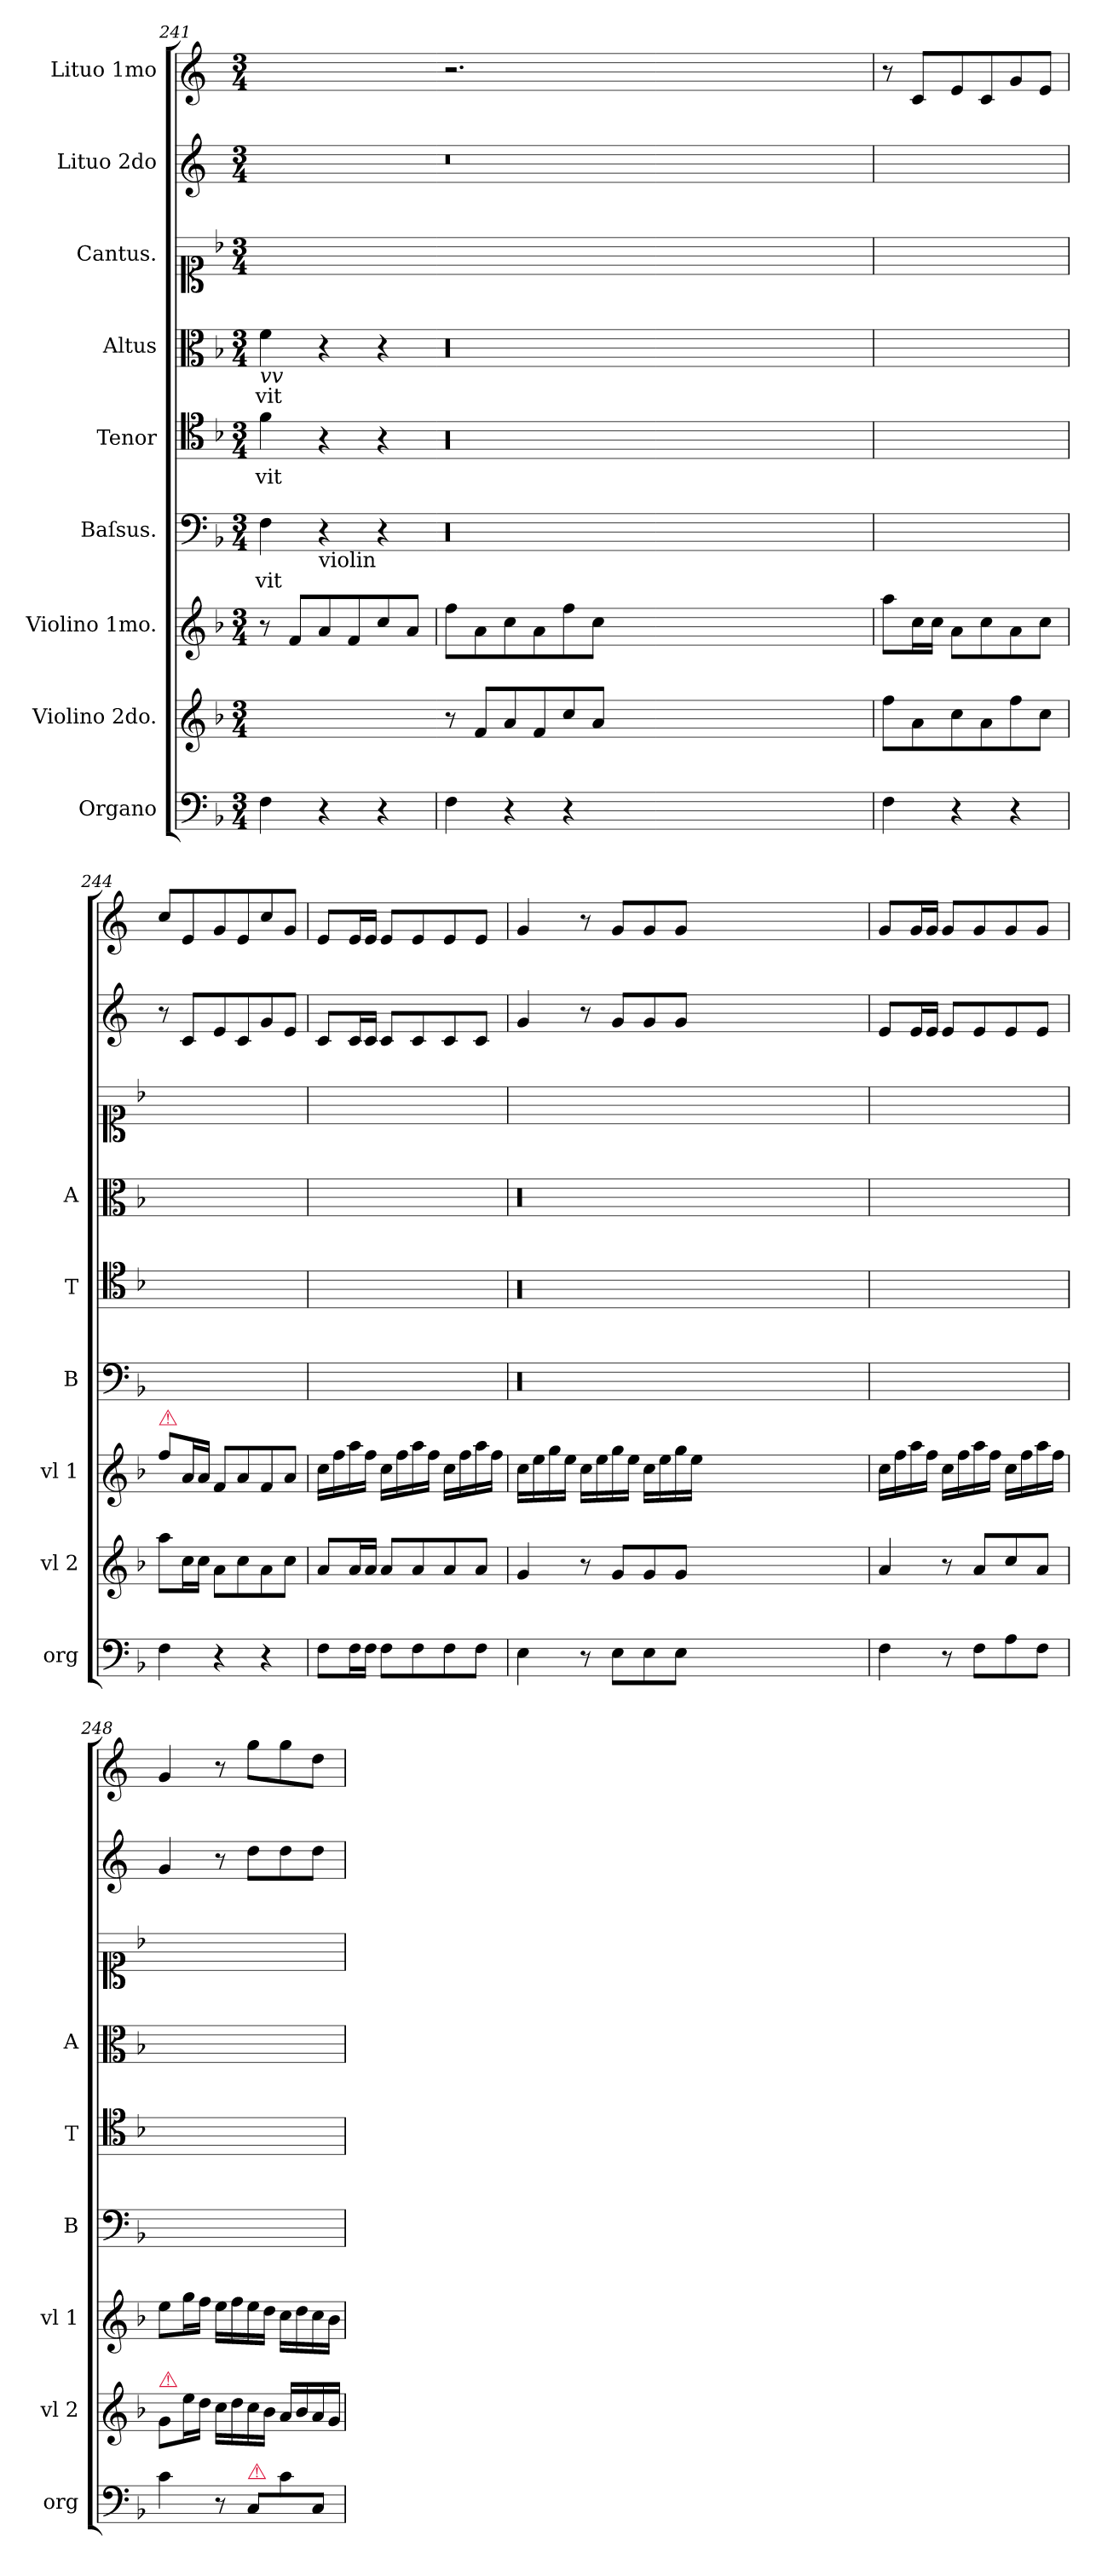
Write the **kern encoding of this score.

**kern	**kern	**kern	**kern	**text	**kern	**text	**kern	**text	**kern	**kern	**kern
*part9	*part8	*part7	*part6	*part6	*part5	*part5	*part4	*part4	*part3	*part2	*part1
*staff9	*staff8	*staff7	*staff6	*staff6	*staff5	*staff5	*staff4	*staff4	*staff3	*staff2	*staff1
*I"Organo	*I"Violino 2do.	*I"Violino 1mo.	*I"Baſsus.	*	*I"Tenor	*	*I"Altus	*	*I"Cantus.	*I"Lituo 2do	*I"Lituo 1mo
*I'org	*I'vl 2	*I'vl 1	*I'B	*	*I'T	*	*I'A	*	*	*	*
*clefF4	*clefG2	*clefG2	*clefF4	*	*clefC4	*	*clefC3	*	*clefC1	*clefG2	*clefG2
*	*	*	*	*	*	*	*	*	*	*ITrd-3c-5	*ITrd-3c-5
*k[b-]	*k[b-]	*k[b-]	*k[b-]	*	*k[b-]	*	*k[b-]	*	*k[b-]	*k[b-]	*k[b-]
*M3/4	*M3/4	*M3/4	*M3/4	*	*M3/4	*	*M3/4	*	*M3/4	*M3/4	*M3/4
=241	=241	=241	=241	=241	=241	=241	=241	=241	=241	=241	=241
!	!	!	!	!	!	!	!LO:TX:b:i:t=vv	!	!	!	!
4F\	2.ryy	8r	4F\	-vit	4f\	-vit	4f\	-vit	2.ryy	2.ryy	2.ryy
.	.	8f/L	.	.	.	.	.	.	.	.	.
!	!	!	!LO:TX:b:t=violin	!	!	!	!	!	!	!	!
4r	.	8a/	4r	.	4r	.	4r	.	.	.	.
.	.	8f/	.	.	.	.	.	.	.	.	.
4r	.	8cc/	4r	.	4r	.	4r	.	.	.	.
.	.	8a/J	.	.	.	.	.	.	.	.	.
=242	=242	=242	=242-	=242	=242-	=242	=242-	=242	=242	=242	=242
!	!	!	!LO:N:vis=00	!	!LO:N:vis=00	!	!LO:N:vis=00	!	!	!LO:N:vis=0	!
4F\	8r	8ff\L	0.r	.	0.r	.	0.r	.	2.ryy	1.r	2.r
.	8f/L	8a\	.	.	.	.	.	.	.	.	.
4r	8a/	8cc\	.	.	.	.	.	.	.	.	.
.	8f/	8a\	.	.	.	.	.	.	.	.	.
4r	8cc/	8ff\	.	.	.	.	.	.	.	.	.
.	8a/J	8cc\J	.	.	.	.	.	.	.	.	.
0ryy	0ryy	0ryy	.	.	.	.	.	.	0ryy	.	0ryy
.	.	.	.	.	.	.	.	.	.	1.ryy	.
4ryy	4ryy	4ryy	.	.	.	.	.	.	4ryy	.	4ryy
=243	=243	=243	=243	=243	=243	=243	=243	=243	=243	=243	=243
4F\	8ff\L	8aa\L	2.ryy	.	2.ryy	.	2.ryy	.	2.ryy	2.ryy	8r
.	8a\	16cc\L	.	.	.	.	.	.	.	.	8f/L
.	.	16cc\JJ	.	.	.	.	.	.	.	.	.
4r	8cc\	8a\L	.	.	.	.	.	.	.	.	8a/
.	8a\	8cc\	.	.	.	.	.	.	.	.	8f/
4r	8ff\	8a\	.	.	.	.	.	.	.	.	8cc/
.	8cc\J	8cc\J	.	.	.	.	.	.	.	.	8a/J
=244	=244	=244	=244	=244	=244	=244	=244	=244	=244	=244	=244
!	!	!LO:TX:a:color=crimson:t=⚠	!	!	!	!	!	!	!	!	!
4F\	8aa\L	8ff\L	2.ryy	.	2.ryy	.	2.ryy	.	2.ryy	8r	8ff/L
.	16cc\L	16a/L	.	.	.	.	.	.	.	8f/L	8a/
.	16cc\JJ	16a/JJ	.	.	.	.	.	.	.	.	.
4r	8a\L	8f/L	.	.	.	.	.	.	.	8a/	8cc/
.	8cc\	8a/	.	.	.	.	.	.	.	8f/	8a/
4r	8a\	8f/	.	.	.	.	.	.	.	8cc/	8ff/
.	8cc\J	8a/J	.	.	.	.	.	.	.	8a/J	8cc/J
=245	=245	=245	=245	=245	=245	=245	=245	=245	=245	=245	=245
8F\L	8a/L	16cc\LL	2.ryy	.	2.ryy	.	2.ryy	.	2.ryy	8f/L	8a/L
.	.	16ff\	.	.	.	.	.	.	.	.	.
16F\L	16a/L	16aa\	.	.	.	.	.	.	.	16f/L	16a/L
16F\JJ	16a/JJ	16ff\JJ	.	.	.	.	.	.	.	16f/JJ	16a/JJ
8F\L	8a/L	16cc\LL	.	.	.	.	.	.	.	8f/L	8a/L
.	.	16ff\	.	.	.	.	.	.	.	.	.
8F\	8a/	16aa\	.	.	.	.	.	.	.	8f/	8a/
.	.	16ff\JJ	.	.	.	.	.	.	.	.	.
8F\	8a/	16cc\LL	.	.	.	.	.	.	.	8f/	8a/
.	.	16ff\	.	.	.	.	.	.	.	.	.
8F\J	8a/J	16aa\	.	.	.	.	.	.	.	8f/J	8a/J
.	.	16ff\JJ	.	.	.	.	.	.	.	.	.
=246	=246	=246	=246	=246	=246	=246	=246	=246	=246	=246	=246
!	!	!	!LO:N:vis=00	!	!LO:N:vis=00	!	!LO:N:vis=00	!	!	!	!
4E\	4g/	16cc\LL	0.r	.	0.r	.	0.r	.	2.ryy	4cc/	4cc/
.	.	16ee\	.	.	.	.	.	.	.	.	.
.	.	16gg\	.	.	.	.	.	.	.	.	.
.	.	16ee\JJ	.	.	.	.	.	.	.	.	.
8r	8r	16cc\LL	.	.	.	.	.	.	.	8r	8r
.	.	16ee\	.	.	.	.	.	.	.	.	.
8E\L	8g/L	16gg\	.	.	.	.	.	.	.	8cc/L	8cc/L
.	.	16ee\JJ	.	.	.	.	.	.	.	.	.
8E\	8g/	16cc\LL	.	.	.	.	.	.	.	8cc/	8cc/
.	.	16ee\	.	.	.	.	.	.	.	.	.
8E\J	8g/J	16gg\	.	.	.	.	.	.	.	8cc/J	8cc/J
.	.	16ee\JJ	.	.	.	.	.	.	.	.	.
0ryy	0ryy	0ryy	.	.	.	.	.	.	0ryy	0ryy	0ryy
4ryy	4ryy	4ryy	.	.	.	.	.	.	4ryy	4ryy	4ryy
=247	=247	=247	=247	=247	=247	=247	=247	=247	=247	=247	=247
4F\	4a/	16cc\LL	2.ryy	.	2.ryy	.	2.ryy	.	2.ryy	8a/L	8cc/L
.	.	16ff\	.	.	.	.	.	.	.	.	.
.	.	16aa\	.	.	.	.	.	.	.	16a/L	16cc/L
.	.	16ff\JJ	.	.	.	.	.	.	.	16a/JJ	16cc/JJ
8r	8r	16cc\LL	.	.	.	.	.	.	.	8a/L	8cc/L
.	.	16ff\	.	.	.	.	.	.	.	.	.
8F\L	8a/L	16aa\	.	.	.	.	.	.	.	8a/	8cc/
.	.	16ff\JJ	.	.	.	.	.	.	.	.	.
8A\	8cc/	16cc\LL	.	.	.	.	.	.	.	8a/	8cc/
.	.	16ff\	.	.	.	.	.	.	.	.	.
8F\J	8a/J	16aa\	.	.	.	.	.	.	.	8a/J	8cc/J
.	.	16ff\JJ	.	.	.	.	.	.	.	.	.
=248	=248	=248	=248	=248	=248	=248	=248	=248	=248	=248	=248
!	!LO:TX:a:color=crimson:t=⚠	!	!	!	!	!	!	!	!	!	!
4c\	8g/L	8ee\L	2.ryy	.	2.ryy	.	2.ryy	.	2.ryy	4cc/	4cc/
.	16ee\L	16gg\L	.	.	.	.	.	.	.	.	.
.	16dd\JJ	16ff\JJ	.	.	.	.	.	.	.	.	.
8r	16cc\LL	16ee\LL	.	.	.	.	.	.	.	8r	8r
.	16dd\	16ff\	.	.	.	.	.	.	.	.	.
!LO:TX:a:color=crimson:t=⚠	!	!	!	!	!	!	!	!	!	!	!
8C/L	16cc\	16ee\	.	.	.	.	.	.	.	8gg\L	8ccc\L
.	16b-\JJ	16dd\JJ	.	.	.	.	.	.	.	.	.
8c\	16a/LL	16cc\LL	.	.	.	.	.	.	.	8gg\	8ccc\
.	16b-/	16dd\	.	.	.	.	.	.	.	.	.
8C/J	16a/	16cc\	.	.	.	.	.	.	.	8gg\J	8gg\J
.	16g/JJ	16b-\JJ	.	.	.	.	.	.	.	.	.
=	=	=	=	=	=	=	=	=	=	=	=
*-	*-	*-	*-	*-	*-	*-	*-	*-	*-	*-	*-
